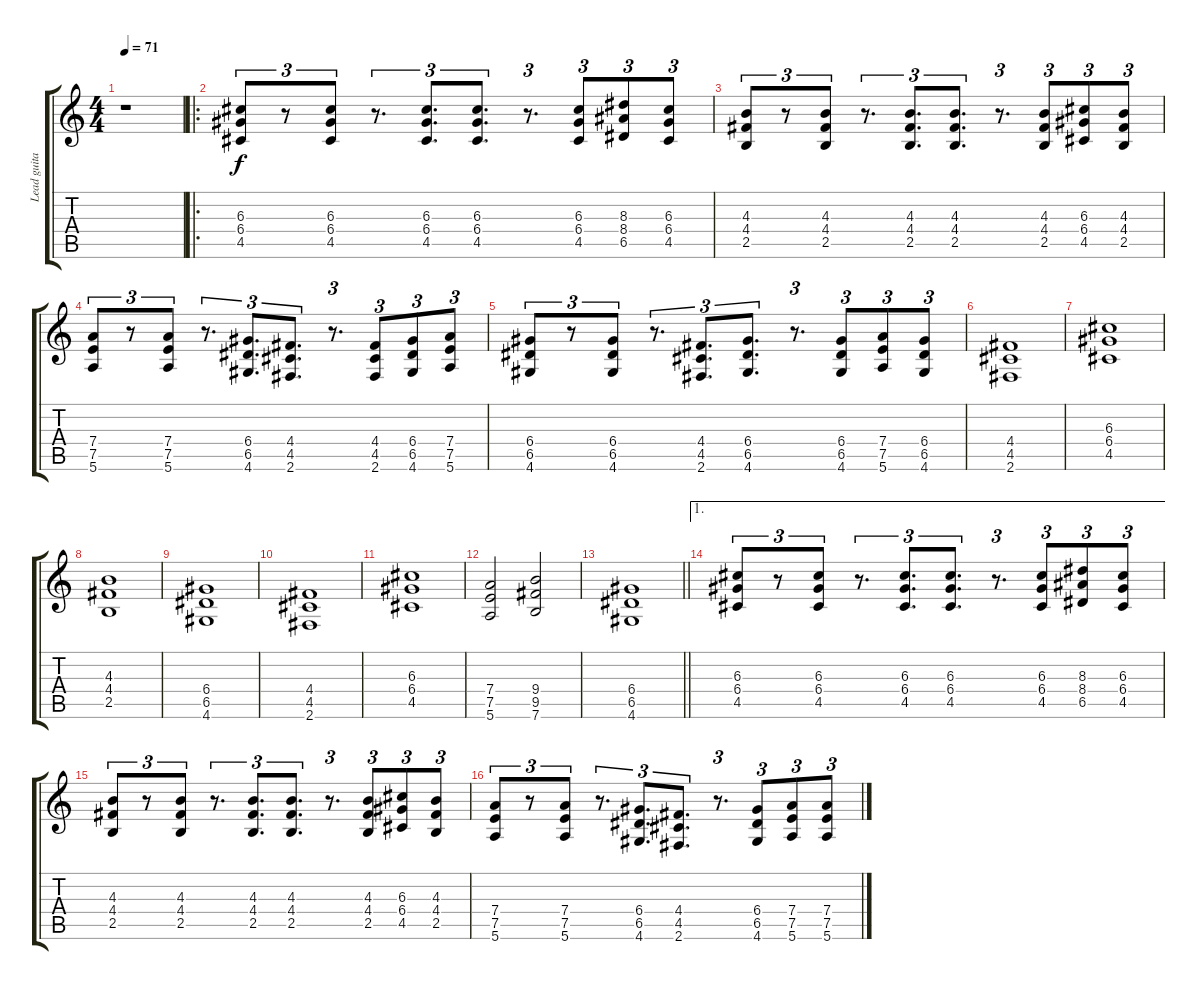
\track ("Lead guitar" "Lead guita") {instrument distortionguitar}
\staff {score tabs}
\tuning (E4 B3 G3 D3 A2 E2) {hide}
\ts (4 4)
\tempo 71
\clef g2
\ks c
r.1{dy f} |
\ro
(6.3 6.4 4.5).8{tu (3 2)} r.8{tu (3 2)} (6.3 6.4 4.5).8{tu (3 2)} r.8{d tu (3 2)} (6.3 6.4 4.5).8{d tu (3 2)} (6.3 6.4 4.5).8{d tu (3 2)} r.8{d tu (3 2)} (6.3 6.4 4.5).8{tu (3 2)} (8.3 8.4 6.5).8{tu (3 2)} (6.3 6.4 4.5).8{tu (3 2)} |
(4.3 4.4 2.5).8{tu (3 2)} r.8{tu (3 2)} (4.3 4.4 2.5).8{tu (3 2)} r.8{d tu (3 2)} (4.3 4.4 2.5).8{d tu (3 2)} (4.3 4.4 2.5).8{d tu (3 2)} r.8{d tu (3 2)} (4.3 4.4 2.5).8{tu (3 2)} (6.3 6.4 4.5).8{tu (3 2)} (4.3 4.4 2.5).8{tu (3 2)} |
(7.4 7.5 5.6).8{tu (3 2)} r.8{tu (3 2)} (7.4 7.5 5.6).8{tu (3 2)} r.8{d tu (3 2)} (6.4 6.5 4.6).8{d tu (3 2)} (4.4 4.5 2.6).8{d tu (3 2)} r.8{d tu (3 2)} (4.4 4.5 2.6).8{tu (3 2)} (6.4 6.5 4.6).8{tu (3 2)} (7.4 7.5 5.6).8{tu (3 2)} |
(6.4 6.5 4.6).8{tu (3 2)} r.8{tu (3 2)} (6.4 6.5 4.6).8{tu (3 2)} r.8{d tu (3 2)} (4.4 4.5 2.6).8{d tu (3 2)} (6.4 6.5 4.6).8{d tu (3 2)} r.8{d tu (3 2)} (6.4 6.5 4.6).8{tu (3 2)} (7.4 7.5 5.6).8{tu (3 2)} (6.4 6.5 4.6).8{tu (3 2)} |
(4.4 4.5 2.6).1{instrument distortionguitar} |
(6.3 6.4 4.5).1 |
(4.3 4.4 2.5).1 |
(6.4 6.5 4.6).1 |
(4.4 4.5 2.6).1 |
(6.3 6.4 4.5).1 |
(7.4 7.5 5.6).2 (9.4 9.5 7.6).2 |
\barLineRight lightlight
(6.4 6.5 4.6).1 |
\ae 1
(6.3 6.4 4.5).8{tu (3 2)} r.8{tu (3 2)} (6.3 6.4 4.5).8{tu (3 2)} r.8{d tu (3 2)} (6.3 6.4 4.5).8{d tu (3 2)} (6.3 6.4 4.5).8{d tu (3 2)} r.8{d tu (3 2)} (6.3 6.4 4.5).8{tu (3 2)} (8.3 8.4 6.5).8{tu (3 2)} (6.3 6.4 4.5).8{tu (3 2)} |
(4.3 4.4 2.5).8{tu (3 2)} r.8{tu (3 2)} (4.3 4.4 2.5).8{tu (3 2)} r.8{d tu (3 2)} (4.3 4.4 2.5).8{d tu (3 2)} (4.3 4.4 2.5).8{d tu (3 2)} r.8{d tu (3 2)} (4.3 4.4 2.5).8{tu (3 2)} (6.3 6.4 4.5).8{tu (3 2)} (4.3 4.4 2.5).8{tu (3 2)} |
(7.4 7.5 5.6).8{tu (3 2)} r.8{tu (3 2)} (7.4 7.5 5.6).8{tu (3 2)} r.8{d tu (3 2)} (6.4 6.5 4.6).8{d tu (3 2)} (4.4 4.5 2.6).8{d tu (3 2)} r.8{d tu (3 2)} (6.4 6.5 4.6).8{tu (3 2)} (7.4 7.5 5.6).8{tu (3 2)} (7.4 7.5 5.6).8{tu (3 2)}
